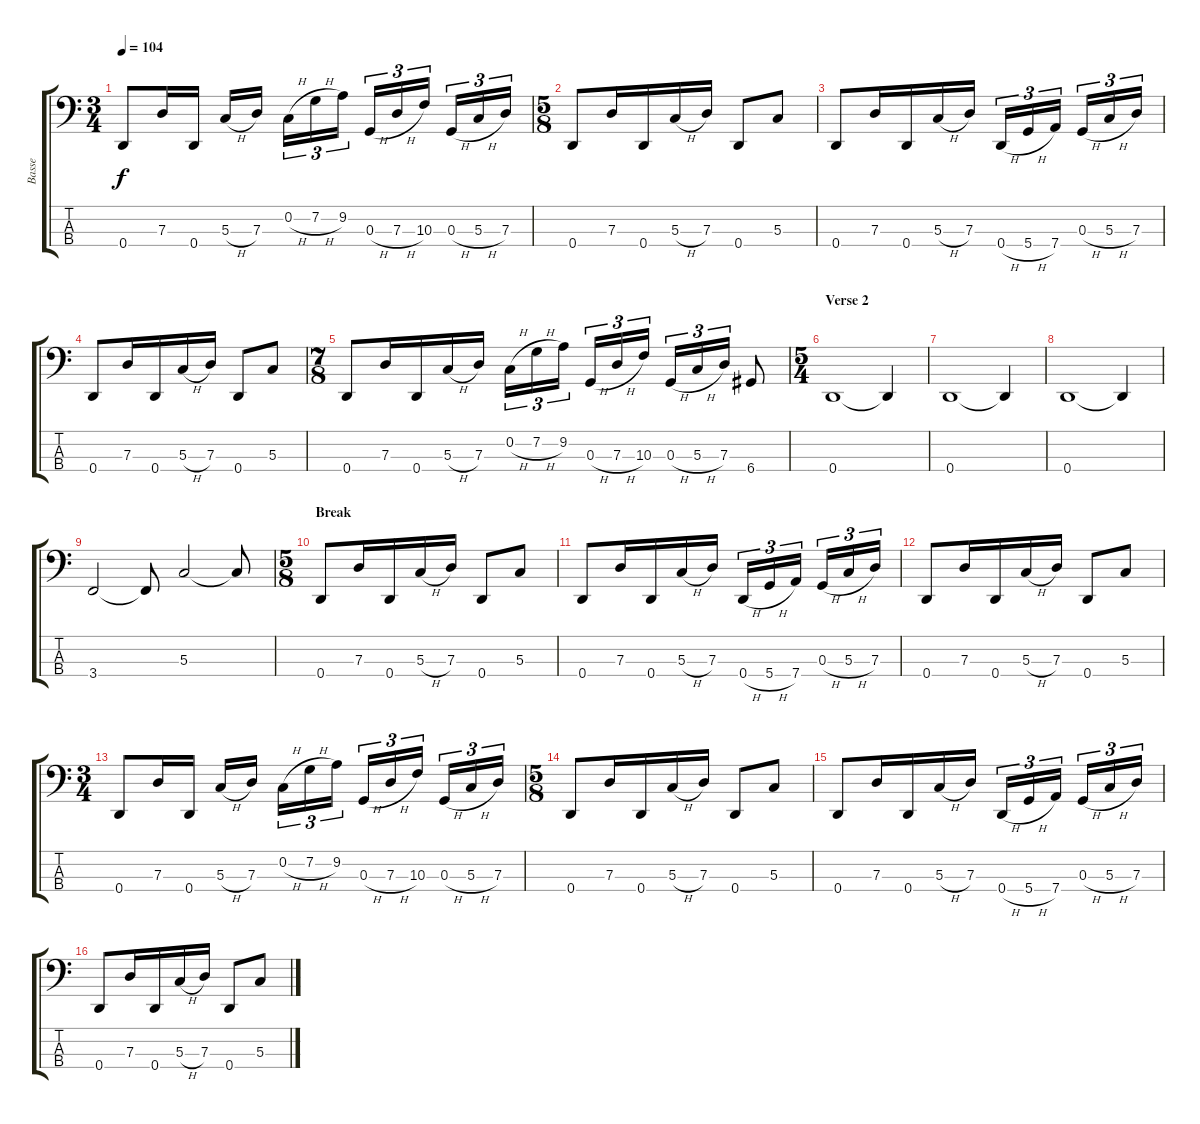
\track ("Basse" "Basse") {instrument electricbassfinger}
\staff {score tabs}
\tuning (F2 C2 G1 D1) {hide}
\ts (3 4)
\tempo 104
\clef f4
\ks c
0.4.8{dy f} 7.3.16 0.4.16 5.3{h}.16 7.3.16 0.2{h}.16{tu (3 2)} 7.2{h}.16{tu (3 2)} 9.2.16{tu (3 2)} 0.3{h}.16{tu (3 2)} 7.3{h}.16{tu (3 2)} 10.3.16{tu (3 2)} 0.3{h}.16{tu (3 2)} 5.3{h}.16{tu (3 2)} 7.3.16{tu (3 2)} |
\ts (5 8)
0.4.8 7.3.16 0.4.16 5.3{h}.16 7.3.16 0.4.8 5.3.8 |
0.4.8 7.3.16 0.4.16 5.3{h}.16 7.3.16 0.4{h}.16{tu (3 2)} 5.4{h}.16{tu (3 2)} 7.4.16{tu (3 2)} 0.3{h}.16{tu (3 2)} 5.3{h}.16{tu (3 2)} 7.3.16{tu (3 2)} |
0.4.8 7.3.16 0.4.16 5.3{h}.16 7.3.16 0.4.8 5.3.8 |
\ts (7 8)
0.4.8 7.3.16 0.4.16 5.3{h}.16 7.3.16 0.2{h}.16{tu (3 2)} 7.2{h}.16{tu (3 2)} 9.2.16{tu (3 2)} 0.3{h}.16{tu (3 2)} 7.3{h}.16{tu (3 2)} 10.3.16{tu (3 2)} 0.3{h}.16{tu (3 2)} 5.3{h}.16{tu (3 2)} 7.3.16{tu (3 2)} 6.4.8 |
\ts (5 4)
\section ("" "Verse 2")
0.4.1 0.4{t}.4 |
0.4.1 0.4{t}.4 |
0.4.1 0.4{t}.4 |
3.4.2 3.4{t}.8 5.3.2 5.3{t}.8 |
\ts (5 8)
\section ("" "Break")
0.4.8 7.3.16 0.4.16 5.3{h}.16 7.3.16 0.4.8 5.3.8 |
0.4.8 7.3.16 0.4.16 5.3{h}.16 7.3.16 0.4{h}.16{tu (3 2)} 5.4{h}.16{tu (3 2)} 7.4.16{tu (3 2)} 0.3{h}.16{tu (3 2)} 5.3{h}.16{tu (3 2)} 7.3.16{tu (3 2)} |
0.4.8 7.3.16 0.4.16 5.3{h}.16 7.3.16 0.4.8 5.3.8 |
\ts (3 4)
0.4.8 7.3.16 0.4.16 5.3{h}.16 7.3.16 0.2{h}.16{tu (3 2)} 7.2{h}.16{tu (3 2)} 9.2.16{tu (3 2)} 0.3{h}.16{tu (3 2)} 7.3{h}.16{tu (3 2)} 10.3.16{tu (3 2)} 0.3{h}.16{tu (3 2)} 5.3{h}.16{tu (3 2)} 7.3.16{tu (3 2)} |
\ts (5 8)
0.4.8 7.3.16 0.4.16 5.3{h}.16 7.3.16 0.4.8 5.3.8 |
0.4.8 7.3.16 0.4.16 5.3{h}.16 7.3.16 0.4{h}.16{tu (3 2)} 5.4{h}.16{tu (3 2)} 7.4.16{tu (3 2)} 0.3{h}.16{tu (3 2)} 5.3{h}.16{tu (3 2)} 7.3.16{tu (3 2)} |
0.4.8 7.3.16 0.4.16 5.3{h}.16 7.3.16 0.4.8 5.3.8
